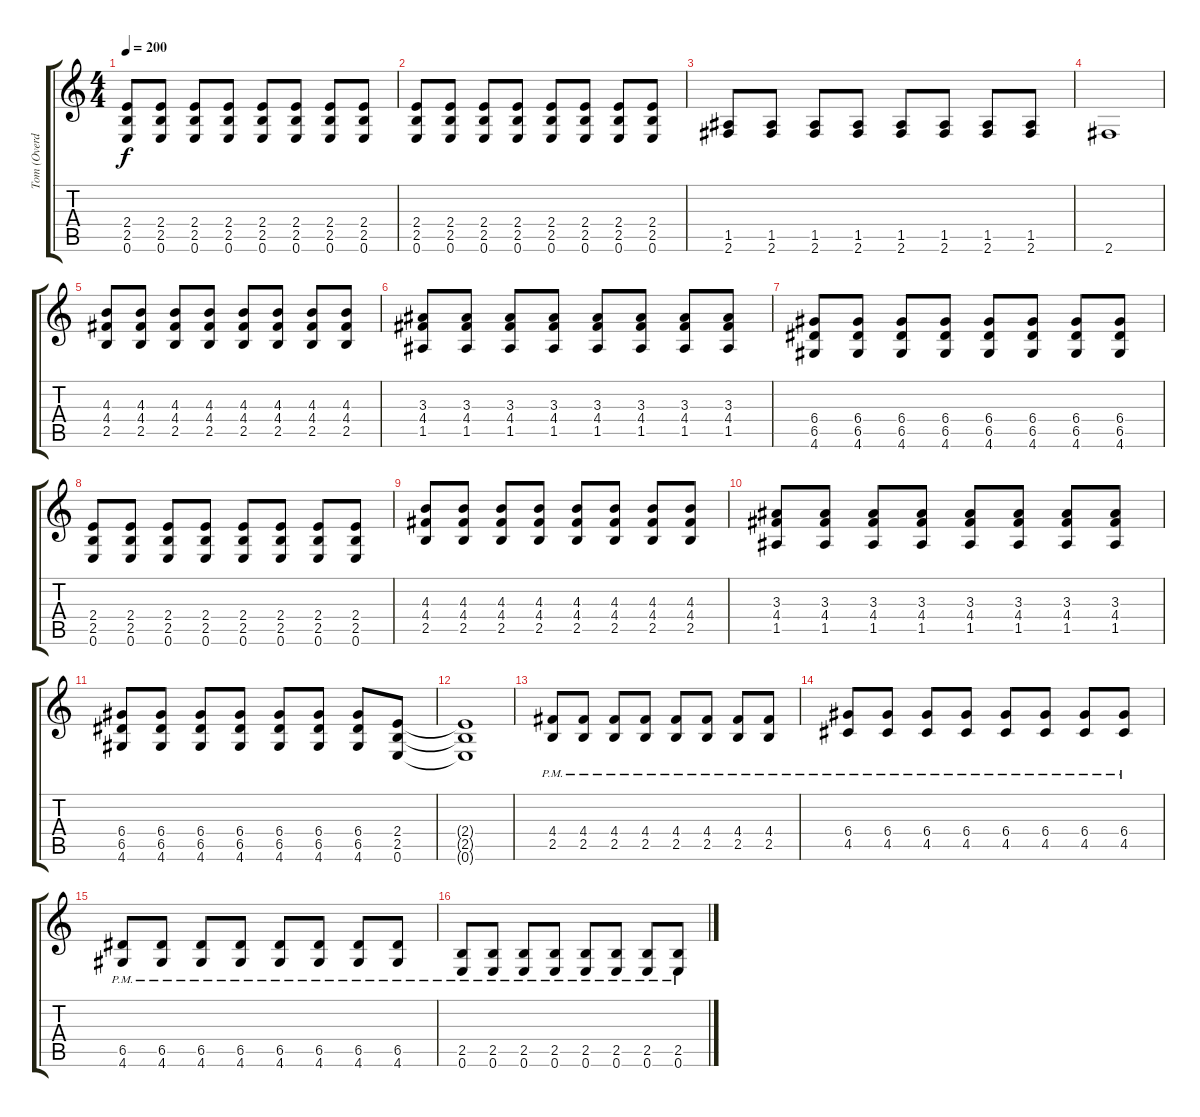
\track ("Tom (Overdrive)" "Tom (Overd") {instrument overdrivenguitar}
\staff {score tabs}
\tuning (E4 B3 G3 D3 A2 E2) {hide}
\ts (4 4)
\tempo 200
\clef g2
\ks c
(2.4 2.5 0.6).8{dy f} (2.4 2.5 0.6).8 (2.4 2.5 0.6).8 (2.4 2.5 0.6).8 (2.4 2.5 0.6).8 (2.4 2.5 0.6).8 (2.4 2.5 0.6).8 (2.4 2.5 0.6).8 |
(2.4 2.5 0.6).8 (2.4 2.5 0.6).8 (2.4 2.5 0.6).8 (2.4 2.5 0.6).8 (2.4 2.5 0.6).8 (2.4 2.5 0.6).8 (2.4 2.5 0.6).8 (2.4 2.5 0.6).8 |
(1.5 2.6).8 (1.5 2.6).8 (1.5 2.6).8 (1.5 2.6).8 (1.5 2.6).8 (1.5 2.6).8 (1.5 2.6).8 (1.5 2.6).8 |
2.6.1 |
(4.3 4.4 2.5).8 (4.3 4.4 2.5).8 (4.3 4.4 2.5).8 (4.3 4.4 2.5).8 (4.3 4.4 2.5).8 (4.3 4.4 2.5).8 (4.3 4.4 2.5).8 (4.3 4.4 2.5).8 |
(3.3 4.4 1.5).8 (3.3 4.4 1.5).8 (3.3 4.4 1.5).8 (3.3 4.4 1.5).8 (3.3 4.4 1.5).8 (3.3 4.4 1.5).8 (3.3 4.4 1.5).8 (3.3 4.4 1.5).8 |
(6.4 6.5 4.6).8 (6.4 6.5 4.6).8 (6.4 6.5 4.6).8 (6.4 6.5 4.6).8 (6.4 6.5 4.6).8 (6.4 6.5 4.6).8 (6.4 6.5 4.6).8 (6.4 6.5 4.6).8 |
(2.4 2.5 0.6).8 (2.4 2.5 0.6).8 (2.4 2.5 0.6).8 (2.4 2.5 0.6).8 (2.4 2.5 0.6).8 (2.4 2.5 0.6).8 (2.4 2.5 0.6).8 (2.4 2.5 0.6).8 |
(4.3 4.4 2.5).8 (4.3 4.4 2.5).8 (4.3 4.4 2.5).8 (4.3 4.4 2.5).8 (4.3 4.4 2.5).8 (4.3 4.4 2.5).8 (4.3 4.4 2.5).8 (4.3 4.4 2.5).8 |
(3.3 4.4 1.5).8 (3.3 4.4 1.5).8 (3.3 4.4 1.5).8 (3.3 4.4 1.5).8 (3.3 4.4 1.5).8 (3.3 4.4 1.5).8 (3.3 4.4 1.5).8 (3.3 4.4 1.5).8 |
(6.4 6.5 4.6).8 (6.4 6.5 4.6).8 (6.4 6.5 4.6).8 (6.4 6.5 4.6).8 (6.4 6.5 4.6).8 (6.4 6.5 4.6).8 (6.4 6.5 4.6).8 (2.4 2.5 0.6).8 |
(2.4{t} 2.5{t} 0.6{t}).1 |
(4.4{pm} 2.5{pm}).8 (4.4{pm} 2.5{pm}).8 (4.4{pm} 2.5{pm}).8 (4.4{pm} 2.5{pm}).8 (4.4{pm} 2.5{pm}).8 (4.4{pm} 2.5{pm}).8 (4.4{pm} 2.5{pm}).8 (4.4{pm} 2.5{pm}).8 |
(6.4{pm} 4.5{pm}).8 (6.4{pm} 4.5{pm}).8 (6.4{pm} 4.5{pm}).8 (6.4{pm} 4.5{pm}).8 (6.4{pm} 4.5{pm}).8 (6.4{pm} 4.5{pm}).8 (6.4{pm} 4.5{pm}).8 (6.4{pm} 4.5{pm}).8 |
(6.5{pm} 4.6{pm}).8 (6.5{pm} 4.6{pm}).8 (6.5{pm} 4.6{pm}).8 (6.5{pm} 4.6{pm}).8 (6.5{pm} 4.6{pm}).8 (6.5{pm} 4.6{pm}).8 (6.5{pm} 4.6{pm}).8 (6.5{pm} 4.6{pm}).8 |
(2.5{pm} 0.6{pm}).8 (2.5{pm} 0.6{pm}).8 (2.5{pm} 0.6{pm}).8 (2.5{pm} 0.6{pm}).8 (2.5{pm} 0.6{pm}).8 (2.5{pm} 0.6{pm}).8 (2.5{pm} 0.6{pm}).8 (2.5{pm} 0.6{pm}).8
